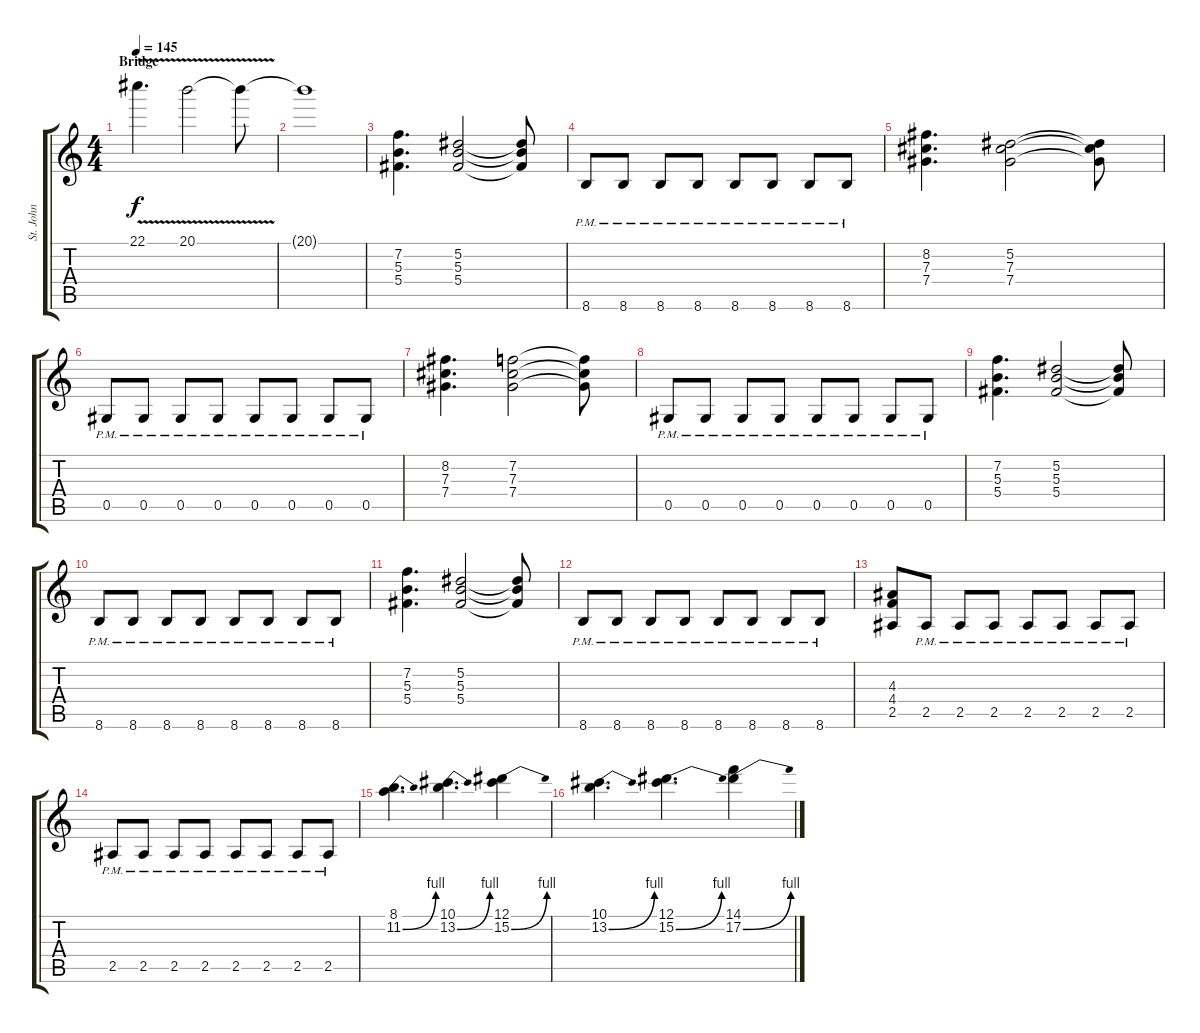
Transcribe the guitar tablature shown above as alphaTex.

\track ("St. John" "St. John") {instrument distortionguitar}
\staff {score tabs}
\tuning (Eb4 Bb3 Gb3 Db3 Ab2 Eb2) {hide}
\ts (4 4)
\section ("" "Bridge")
\tempo 145
\clef g2
\ks c
22.1{v}.4{d dy f} 20.1{v}.2{volume 8} 20.1{t}.8 |
20.1{t}.1 |
(7.2 5.3 5.4).4{d volume 14 balance 0} (5.2 5.3 5.4).2 (5.2{t} 5.3{t} 5.4{t}).8 |
8.6{pm}.8 8.6{pm}.8 8.6{pm}.8 8.6{pm}.8 8.6{pm}.8 8.6{pm}.8 8.6{pm}.8 8.6{pm}.8 |
(8.2 7.3 7.4).4{d} (5.2 7.3 7.4).2 (5.2{t} 7.3{t} 7.4{t}).8 |
0.5{pm}.8 0.5{pm}.8 0.5{pm}.8 0.5{pm}.8 0.5{pm}.8 0.5{pm}.8 0.5{pm}.8 0.5{pm}.8 |
(8.2 7.3 7.4).4{d} (7.2 7.3 7.4).2 (7.2{t} 7.3{t} 7.4{t}).8 |
0.5{pm}.8 0.5{pm}.8 0.5{pm}.8 0.5{pm}.8 0.5{pm}.8 0.5{pm}.8 0.5{pm}.8 0.5{pm}.8 |
(7.2 5.3 5.4).4{d} (5.2 5.3 5.4).2 (5.2{t} 5.3{t} 5.4{t}).8 |
8.6{pm}.8 8.6{pm}.8 8.6{pm}.8 8.6{pm}.8 8.6{pm}.8 8.6{pm}.8 8.6{pm}.8 8.6{pm}.8 |
(7.2 5.3 5.4).4{d} (5.2 5.3 5.4).2 (5.2{t} 5.3{t} 5.4{t}).8 |
8.6{pm}.8 8.6{pm}.8 8.6{pm}.8 8.6{pm}.8 8.6{pm}.8 8.6{pm}.8 8.6{pm}.8 8.6{pm}.8 |
(4.3 4.4 2.5).8 2.5{pm}.8 2.5{pm}.8 2.5{pm}.8 2.5{pm}.8 2.5{pm}.8 2.5{pm}.8 2.5{pm}.8 |
2.5{pm}.8 2.5{pm}.8 2.5{pm}.8 2.5{pm}.8 2.5{pm}.8 2.5{pm}.8 2.5{pm}.8 2.5{pm}.8 |
(8.1 11.2{be (bend 0 0 60 4)}).4{d balance 0} (10.1 13.2{be (bend 0 0 60 4)}).4{d} (12.1 15.2{be (bend 0 0 60 4)}).4 |
(10.1 13.2{be (bend 0 0 60 4)}).4{d} (12.1 15.2{be (bend 0 0 60 4)}).4{d} (14.1 17.2{be (bend 0 0 60 4)}).4
